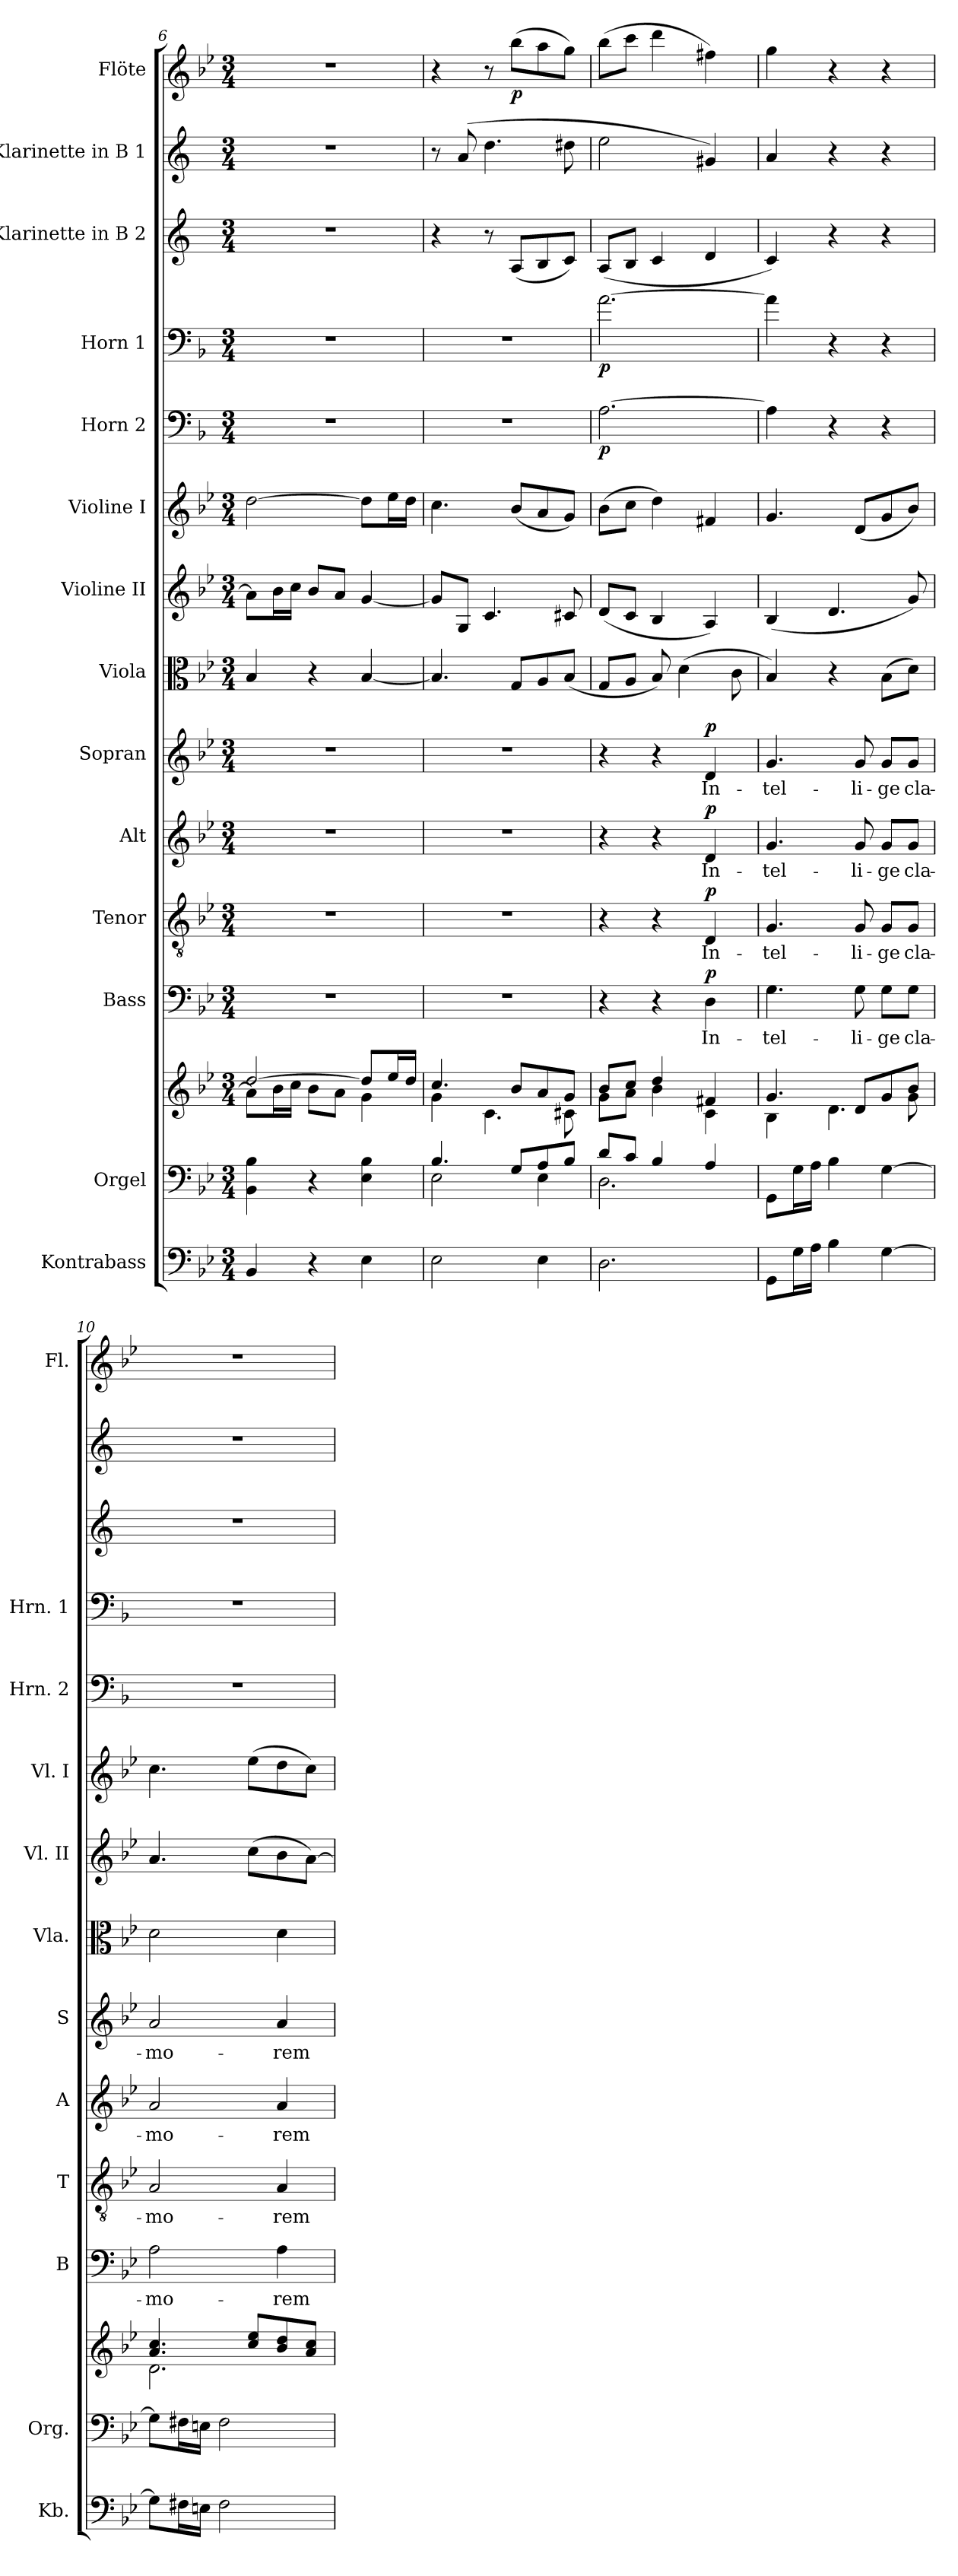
**kern	**kern	**kern	**kern	**text	**dynam	**kern	**text	**dynam	**kern	**text	**dynam	**kern	**text	**dynam	**kern	**kern	**kern	**kern	**dynam	**kern	**dynam	**kern	**kern	**kern	**dynam
*part14	*part13	*part13	*part12	*part12	*part12	*part11	*part11	*part11	*part10	*part10	*part10	*part9	*part9	*part9	*part8	*part7	*part6	*part5	*part5	*part4	*part4	*part3	*part2	*part1	*part1
*staff15	*staff14	*staff13	*staff12	*staff12	*staff12	*staff11	*staff11	*staff11	*staff10	*staff10	*staff10	*staff9	*staff9	*staff9	*staff8	*staff7	*staff6	*staff5	*staff5	*staff4	*staff4	*staff3	*staff2	*staff1	*staff1
*I"Kontrabass	*I"Orgel	*	*I"Bass	*	*	*I"Tenor	*	*	*I"Alt	*	*	*I"Sopran	*	*	*I"Viola	*I"Violine II	*I"Violine I	*I"Horn  2	*	*I"Horn 1	*	*I"Klarinette in B 2	*I"Klarinette in B 1	*I"Flöte	*
*I'Kb.	*I'Org.	*	*I'B	*	*	*I'T	*	*	*I'A	*	*	*I'S	*	*	*I'Vla.	*I'Vl. II	*I'Vl. I	*I'Hrn. 2	*	*I'Hrn. 1	*	*	*	*I'Fl.	*
*clefF4	*clefF4	*clefG2	*clefF4	*	*	*clefGv2	*	*	*clefG2	*	*	*clefG2	*	*	*clefC3	*clefG2	*clefG2	*clefF4	*	*clefF4	*	*clefG2	*clefG2	*clefG2	*
*ITrd7c12	*	*	*	*	*	*	*	*	*	*	*	*	*	*	*	*	*	*ITrd4c7	*	*ITrd4c7	*	*ITrd1c2	*ITrd1c2	*	*
*k[b-e-]	*k[b-e-]	*k[b-e-]	*k[b-e-]	*	*	*k[b-e-]	*	*	*k[b-e-]	*	*	*k[b-e-]	*	*	*k[b-e-]	*k[b-e-]	*k[b-e-]	*k[b-e-]	*	*k[b-e-]	*	*k[b-e-]	*k[b-e-]	*k[b-e-]	*
*B-:	*B-:	*B-:	*B-:	*	*	*B-:	*	*	*B-:	*	*	*B-:	*	*	*B-:	*B-:	*B-:	*B-:	*	*B-:	*	*B-:	*B-:	*B-:	*
*M3/4	*M3/4	*M3/4	*M3/4	*	*	*M3/4	*	*	*M3/4	*	*	*M3/4	*	*	*M3/4	*M3/4	*M3/4	*M3/4	*	*M3/4	*	*M3/4	*M3/4	*M3/4	*
=6	=6	=6	=6	=6	=6	=6	=6	=6	=6	=6	=6	=6	=6	=6	=6	=6	=6	=6	=6	=6	=6	=6	=6	=6	=6
*	*	*^	*	*	*	*	*	*	*	*	*	*	*	*	*	*	*	*	*	*	*	*	*	*	*
4BBB-/	4BB-\ 4B-\	[>2dd/	8a\L]	2.r	.	.	2.r	.	.	2.r	.	.	2.r	.	.	4B-/	8a\L]	[2dd\	2.r	.	2.r	.	2.r	2.r	2.r	.
.	.	.	16b-\L	.	.	.	.	.	.	.	.	.	.	.	.	.	16b-\L	.	.	.	.	.	.	.	.	.
.	.	.	16cc\JJ	.	.	.	.	.	.	.	.	.	.	.	.	.	16cc\JJ	.	.	.	.	.	.	.	.	.
4r	4r	.	8b-\L	.	.	.	.	.	.	.	.	.	.	.	.	4r	8b-/L	.	.	.	.	.	.	.	.	.
.	.	.	8a\J	.	.	.	.	.	.	.	.	.	.	.	.	.	8a/J	.	.	.	.	.	.	.	.	.
4EE-\	4E-\ 4B-\	8dd/L]	4g\	.	.	.	.	.	.	.	.	.	.	.	.	[4B-/	[4g/	8dd\L]	.	.	.	.	.	.	.	.
.	.	16ee-/L	.	.	.	.	.	.	.	.	.	.	.	.	.	.	.	16ee-\L	.	.	.	.	.	.	.	.
.	.	16dd/JJ	.	.	.	.	.	.	.	.	.	.	.	.	.	.	.	16dd\JJ	.	.	.	.	.	.	.	.
=7	=7	=7	=7	=7	=7	=7	=7	=7	=7	=7	=7	=7	=7	=7	=7	=7	=7	=7	=7	=7	=7	=7	=7	=7	=7	=7
*	*^	*	*	*	*	*	*	*	*	*	*	*	*	*	*	*	*	*	*	*	*	*	*	*	*	*
2EE-\	4.B-/	2E-\	4.cc/	4g\	2.r	.	.	2.r	.	.	2.r	.	.	2.r	.	.	4.B-/]	8g/L]	4.cc\	2.r	.	2.r	.	4r	8r	4r	.
.	.	.	.	.	.	.	.	.	.	.	.	.	.	.	.	.	.	8G/J	.	.	.	.	.	.	(8g/	.	.
.	.	.	.	4.c\	.	.	.	.	.	.	.	.	.	.	.	.	.	4.c/	.	.	.	.	.	8r	4.cc\	8r	.
!	!	!	!	!	!	!	!	!	!	!	!	!	!	!	!	!	!	!	!	!	!	!	!	!	!	!	!LO:DY:b
.	8G/L	.	8b-/L	.	.	.	.	.	.	.	.	.	.	.	.	.	8G/L	.	(<8b-/L	.	.	.	.	(<8G/L	.	(>8bb-\L	p
4EE-\	8A/	4E-\	8a/	.	.	.	.	.	.	.	.	.	.	.	.	.	8A/	.	8a/	.	.	.	.	8A/	.	8aa\	.
.	8B-/J	.	8g/J	8c#X\	.	.	.	.	.	.	.	.	.	.	.	.	(<8B-/J	8c#X/	8g/J)	.	.	.	.	8B-/J)	8cc#X\	8gg\J)	.
!!LO:PB:g=z
=8	=8	=8	=8	=8	=8	=8	=8	=8	=8	=8	=8	=8	=8	=8	=8	=8	=8	=8	=8	=8	=8	=8	=8	=8	=8	=8	=8
!	!	!	!	!	!	!	!	!	!	!	!	!	!	!	!	!	!	!	!	!	!LO:DY:b	!	!LO:DY:b	!	!	!	!
2.DD\	8d/L	2.D\	8b-/L	8g\L	4r	.	.	4r	.	.	4r	.	.	4r	.	.	8G/L	(<8d/L	(>8b-\L	[2.D\	p	[2.d\	p	(<8G/L	2dd\	(>8bb-\L	.
.	8c/J	.	8cc/J	8a\J	.	.	.	.	.	.	.	.	.	.	.	.	8A/J	8c/J	8cc\J	.	.	.	.	8A/J	.	8ccc\J	.
.	4B-/	.	4dd/	4b-\	4r	.	.	4r	.	.	4r	.	.	4r	.	.	8B-/)	4B-/	4dd\)	.	.	.	.	4B-/	.	4ddd\	.
.	.	.	.	.	.	.	.	.	.	.	.	.	.	.	.	.	(>4d\	.	.	.	.	.	.	.	.	.	.
!	!	!	!	!	!	!LO:LY:b	!LO:DY:a	!	!LO:LY:b	!LO:DY:a	!	!LO:LY:b	!LO:DY:a	!	!LO:LY:b	!LO:DY:a	!	!	!	!	!	!	!	!	!	!	!
.	4A/	.	4f#X/	4c\	4D\	In-	p	4D/	In-	p	4d/	In-	p	4d/	In-	p	.	4A/)	4f#X/	.	.	.	.	4c/	4f#X/)	4ff#X\)	.
.	.	.	.	.	.	.	.	.	.	.	.	.	.	.	.	.	8c\	.	.	.	.	.	.	.	.	.	.
*	*v	*v	*	*	*	*	*	*	*	*	*	*	*	*	*	*	*	*	*	*	*	*	*	*	*	*	*
=9	=9	=9	=9	=9	=9	=9	=9	=9	=9	=9	=9	=9	=9	=9	=9	=9	=9	=9	=9	=9	=9	=9	=9	=9	=9	=9
!	!	!	!	!	!LO:LY:b	!	!	!LO:LY:b	!	!	!LO:LY:b	!	!	!LO:LY:b	!	!	!	!	!	!	!	!	!	!	!	!
8GGG\L	8GG\L	4.g/	4B-\	4.G\	-tel-	.	4.G/	-tel-	.	4.g/	-tel-	.	4.g/	-tel-	.	4B-/)	(<4B-/	4.g/	4D\]	.	4d\]	.	4B-/)	4g/	4gg\	.
16GG\L	16G\L	.	.	.	.	.	.	.	.	.	.	.	.	.	.	.	.	.	.	.	.	.	.	.	.	.
16AA\JJ	16A\JJ	.	.	.	.	.	.	.	.	.	.	.	.	.	.	.	.	.	.	.	.	.	.	.	.	.
4BB-\	4B-\	.	4.d\	.	.	.	.	.	.	.	.	.	.	.	.	4r	4.d/	.	4r	.	4r	.	4r	4r	4r	.
!	!	!	!	!	!LO:LY:b	!	!	!LO:LY:b	!	!	!LO:LY:b	!	!	!LO:LY:b	!	!	!	!	!	!	!	!	!	!	!	!
.	.	8d/L	.	8G\	-li-	.	8G/	-li-	.	8g/	-li-	.	8g/	-li-	.	.	.	(<8d/L	.	.	.	.	.	.	.	.
!	!	!	!	!	!LO:LY:b	!	!	!LO:LY:b	!	!	!LO:LY:b	!	!	!LO:LY:b	!	!	!	!	!	!	!	!	!	!	!	!
[4GG\	[4G\	8g/	.	8G\L	-ge	.	8G/L	-ge	.	8g/L	-ge	.	8g/L	-ge	.	(>8B-\L	.	8g/	4r	.	4r	.	4r	4r	4r	.
!	!	!	!	!	!LO:LY:b	!	!	!LO:LY:b	!	!	!LO:LY:b	!	!	!LO:LY:b	!	!	!	!	!	!	!	!	!	!	!	!
.	.	8b-/J	8g\	8G\J	cla-	.	8G/J	cla-	.	8g/J	cla-	.	8g/J	cla-	.	8d\J)	8g/)	8b-/J)	.	.	.	.	.	.	.	.
=10	=10	=10	=10	=10	=10	=10	=10	=10	=10	=10	=10	=10	=10	=10	=10	=10	=10	=10	=10	=10	=10	=10	=10	=10	=10	=10
!	!	!	!	!	!LO:LY:b	!	!	!LO:LY:b	!	!	!LO:LY:b	!	!	!LO:LY:b	!	!	!	!	!	!	!	!	!	!	!	!
8GG\L]	8G\L]	4.a/ 4.cc/	2.d\	2A\	-mo-	.	2A/	-mo-	.	2a/	-mo-	.	2a/	-mo-	.	2d\	4.a/	4.cc\	2.r	.	2.r	.	2.r	2.r	2.r	.
16FF#X\L	16F#X\L	.	.	.	.	.	.	.	.	.	.	.	.	.	.	.	.	.	.	.	.	.	.	.	.	.
16EEn\JJ	16En\JJ	.	.	.	.	.	.	.	.	.	.	.	.	.	.	.	.	.	.	.	.	.	.	.	.	.
2FF#\	2F#\	.	.	.	.	.	.	.	.	.	.	.	.	.	.	.	.	.	.	.	.	.	.	.	.	.
.	.	8cc/ 8ee-/L	.	.	.	.	.	.	.	.	.	.	.	.	.	.	(>8cc\L	(>8ee-\L	.	.	.	.	.	.	.	.
!	!	!	!	!	!LO:LY:b	!	!	!LO:LY:b	!	!	!LO:LY:b	!	!	!LO:LY:b	!	!	!	!	!	!	!	!	!	!	!	!
.	.	8b-/ 8dd/	.	4A\	-rem	.	4A/	-rem	.	4a/	-rem	.	4a/	-rem	.	4d\	8b-\	8dd\	.	.	.	.	.	.	.	.
.	.	8a/ 8cc/J	.	.	.	.	.	.	.	.	.	.	.	.	.	.	[8a\J)	8cc\J)	.	.	.	.	.	.	.	.
*	*	*v	*v	*	*	*	*	*	*	*	*	*	*	*	*	*	*	*	*	*	*	*	*	*	*	*
=	=	=	=	=	=	=	=	=	=	=	=	=	=	=	=	=	=	=	=	=	=	=	=	=	=
*-	*-	*-	*-	*-	*-	*-	*-	*-	*-	*-	*-	*-	*-	*-	*-	*-	*-	*-	*-	*-	*-	*-	*-	*-	*-
